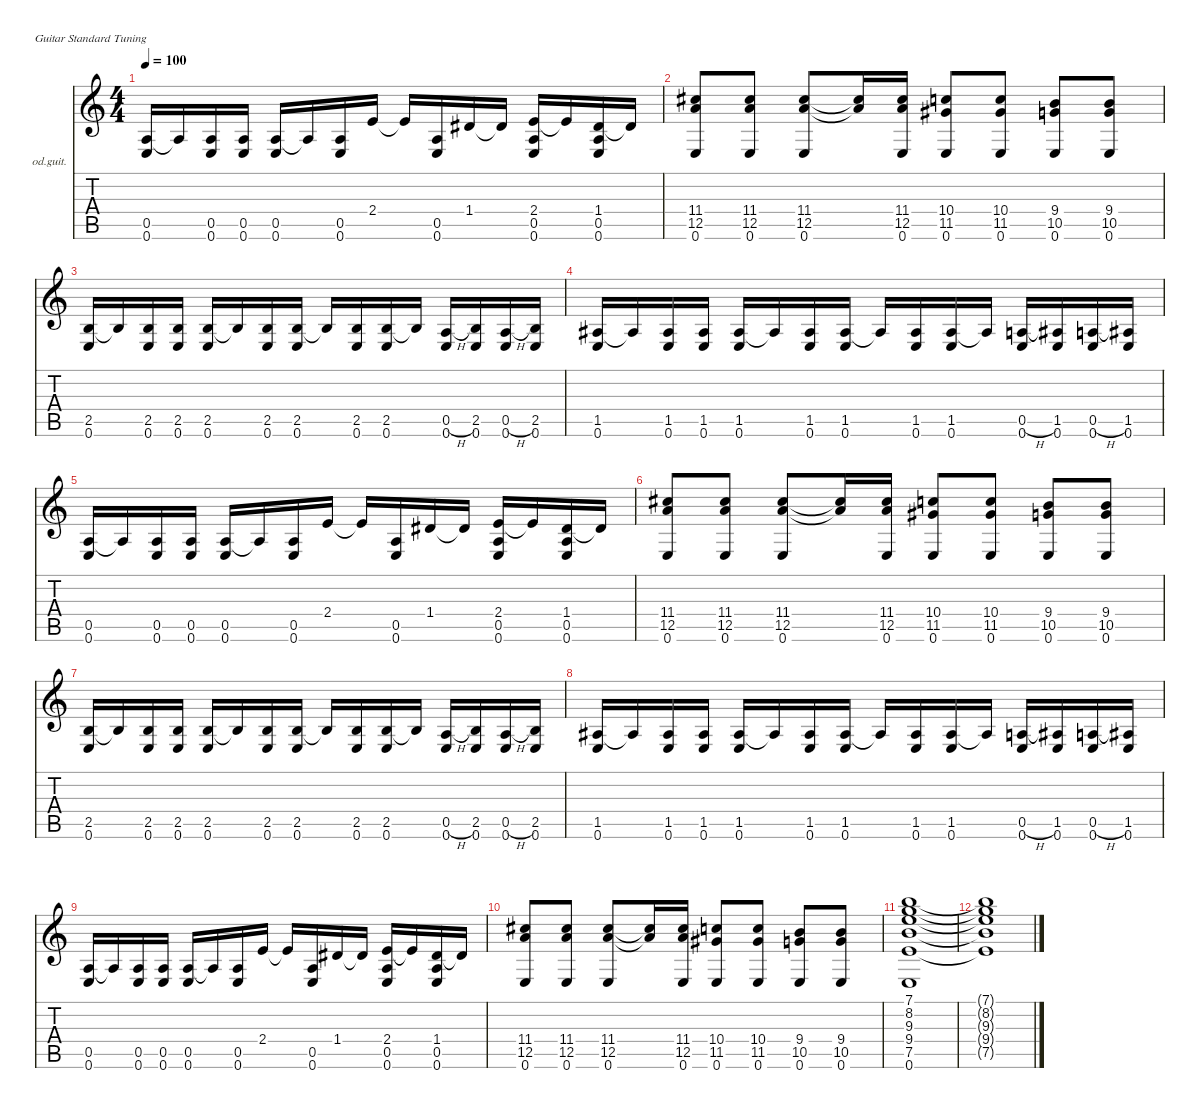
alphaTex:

\defaultSystemsLayout 4
\hideDynamics
\bracketExtendMode nobrackets
\firstSystemTrackNameOrientation horizontal
\otherSystemsTrackNameOrientation horizontal
\track ("fotis" "od.guit.") {instrument overdrivenguitar}
\staff {score tabs}
\tuning (E4 B3 G3 D3 A2 E2)
\ts (4 4)
\tempo 100
\clef g2
\ks c
(0.5 0.6).16{dy f beam Up} 0.5{t}.16{beam Up} (0.5 0.6).16{beam Up} (0.5 0.6).16{beam Up} (0.5 0.6).16{beam Up} 0.5{t}.16{beam Up} (0.5 0.6).16{beam Up} 2.4.16{beam Up} 2.4{t}.16{beam Up} (0.5 0.6).16{beam Up} 1.4{acc #}.16{beam Up} 1.4{t acc #}.16{beam Up} (2.4 0.5 0.6).16{beam Up} 2.4{t}.16{beam Up} (1.4{acc #} 0.5 0.6).16{beam Up} 1.4{t acc #}.16{beam Up} |
(11.4{acc #} 12.5 0.6).8{beam Up} (11.4{acc #} 12.5 0.6).8{beam Up} (11.4{acc #} 12.5 0.6).8{beam Up} (11.4{t acc #} 12.5{t}).16{beam Up} (11.4{acc #} 12.5 0.6).16{beam Up} (10.4 11.5{acc #} 0.6).8{beam Up} (10.4 11.5{acc #} 0.6).8{beam Up} (9.4 10.5 0.6).8{beam Up} (9.4 10.5 0.6).8{beam Up} |
(2.5 0.6).16{beam Up} 2.5{t}.16{beam Up} (2.5 0.6).16{beam Up} (2.5 0.6).16{beam Up} (2.5 0.6).16{beam Up} 2.5{t}.16{beam Up} (2.5 0.6).16{beam Up} (2.5 0.6).16{beam Up} 2.5{t}.16{beam Up} (2.5 0.6).16{beam Up} (2.5 0.6).16{beam Up} 2.5{t}.16{beam Up} (0.5{h} 0.6).16{beam Up} (2.5 0.6).16{beam Up} (0.5{h} 0.6).16{beam Up} (2.5 0.6).16{beam Up} |
(1.5{acc #} 0.6).16{beam Up} 1.5{t acc #}.16{beam Up} (1.5{acc #} 0.6).16{beam Up} (1.5{acc #} 0.6).16{beam Up} (1.5{acc #} 0.6).16{beam Up} 1.5{t acc #}.16{beam Up} (1.5{acc #} 0.6).16{beam Up} (1.5{acc #} 0.6).16{beam Up} 1.5{t acc #}.16{beam Up} (1.5{acc #} 0.6).16{beam Up} (1.5{acc #} 0.6).16{beam Up} 1.5{t acc #}.16{beam Up} (0.5{h} 0.6).16{beam Up} (1.5{acc #} 0.6).16{beam Up} (0.5{h} 0.6).16{beam Up} (1.5{acc #} 0.6).16{beam Up} |
(0.5 0.6).16{beam Up} 0.5{t}.16{beam Up} (0.5 0.6).16{beam Up} (0.5 0.6).16{beam Up} (0.5 0.6).16{beam Up} 0.5{t}.16{beam Up} (0.5 0.6).16{beam Up} 2.4.16{beam Up} 2.4{t}.16{beam Up} (0.5 0.6).16{beam Up} 1.4{acc #}.16{beam Up} 1.4{t acc #}.16{beam Up} (2.4 0.5 0.6).16{beam Up} 2.4{t}.16{beam Up} (1.4{acc #} 0.5 0.6).16{beam Up} 1.4{t acc #}.16{beam Up} |
(11.4{acc #} 12.5 0.6).8{beam Up} (11.4{acc #} 12.5 0.6).8{beam Up} (11.4{acc #} 12.5 0.6).8{beam Up} (11.4{t acc #} 12.5{t}).16{beam Up} (11.4{acc #} 12.5 0.6).16{beam Up} (10.4 11.5{acc #} 0.6).8{beam Up} (10.4 11.5{acc #} 0.6).8{beam Up} (9.4 10.5 0.6).8{beam Up} (9.4 10.5 0.6).8{beam Up} |
(2.5 0.6).16{beam Up} 2.5{t}.16{beam Up} (2.5 0.6).16{beam Up} (2.5 0.6).16{beam Up} (2.5 0.6).16{beam Up} 2.5{t}.16{beam Up} (2.5 0.6).16{beam Up} (2.5 0.6).16{beam Up} 2.5{t}.16{beam Up} (2.5 0.6).16{beam Up} (2.5 0.6).16{beam Up} 2.5{t}.16{beam Up} (0.5{h} 0.6).16{beam Up} (2.5 0.6).16{beam Up} (0.5{h} 0.6).16{beam Up} (2.5 0.6).16{beam Up} |
(1.5{acc #} 0.6).16{beam Up} 1.5{t acc #}.16{beam Up} (1.5{acc #} 0.6).16{beam Up} (1.5{acc #} 0.6).16{beam Up} (1.5{acc #} 0.6).16{beam Up} 1.5{t acc #}.16{beam Up} (1.5{acc #} 0.6).16{beam Up} (1.5{acc #} 0.6).16{beam Up} 1.5{t acc #}.16{beam Up} (1.5{acc #} 0.6).16{beam Up} (1.5{acc #} 0.6).16{beam Up} 1.5{t acc #}.16{beam Up} (0.5{h} 0.6).16{beam Up} (1.5{acc #} 0.6).16{beam Up} (0.5{h} 0.6).16{beam Up} (1.5{acc #} 0.6).16{beam Up} |
(0.5 0.6).16{beam Up} 0.5{t}.16{beam Up} (0.5 0.6).16{beam Up} (0.5 0.6).16{beam Up} (0.5 0.6).16{beam Up} 0.5{t}.16{beam Up} (0.5 0.6).16{beam Up} 2.4.16{beam Up} 2.4{t}.16{beam Up} (0.5 0.6).16{beam Up} 1.4{acc #}.16{beam Up} 1.4{t acc #}.16{beam Up} (2.4 0.5 0.6).16{beam Up} 2.4{t}.16{beam Up} (1.4{acc #} 0.5 0.6).16{beam Up} 1.4{t acc #}.16{beam Up} |
(11.4{acc #} 12.5 0.6).8{beam Up} (11.4{acc #} 12.5 0.6).8{beam Up} (11.4{acc #} 12.5 0.6).8{beam Up} (11.4{t acc #} 12.5{t}).16{beam Up} (11.4{acc #} 12.5 0.6).16{beam Up} (10.4 11.5{acc #} 0.6).8{beam Up} (10.4 11.5{acc #} 0.6).8{beam Up} (9.4 10.5 0.6).8{beam Up} (9.4 10.5 0.6).8{beam Up} |
(7.1 8.2 9.3 9.4 7.5 0.6).1{beam Up} |
(7.1{t} 8.2{t} 9.3{t} 9.4{t} 7.5{t}).1{beam Down}
